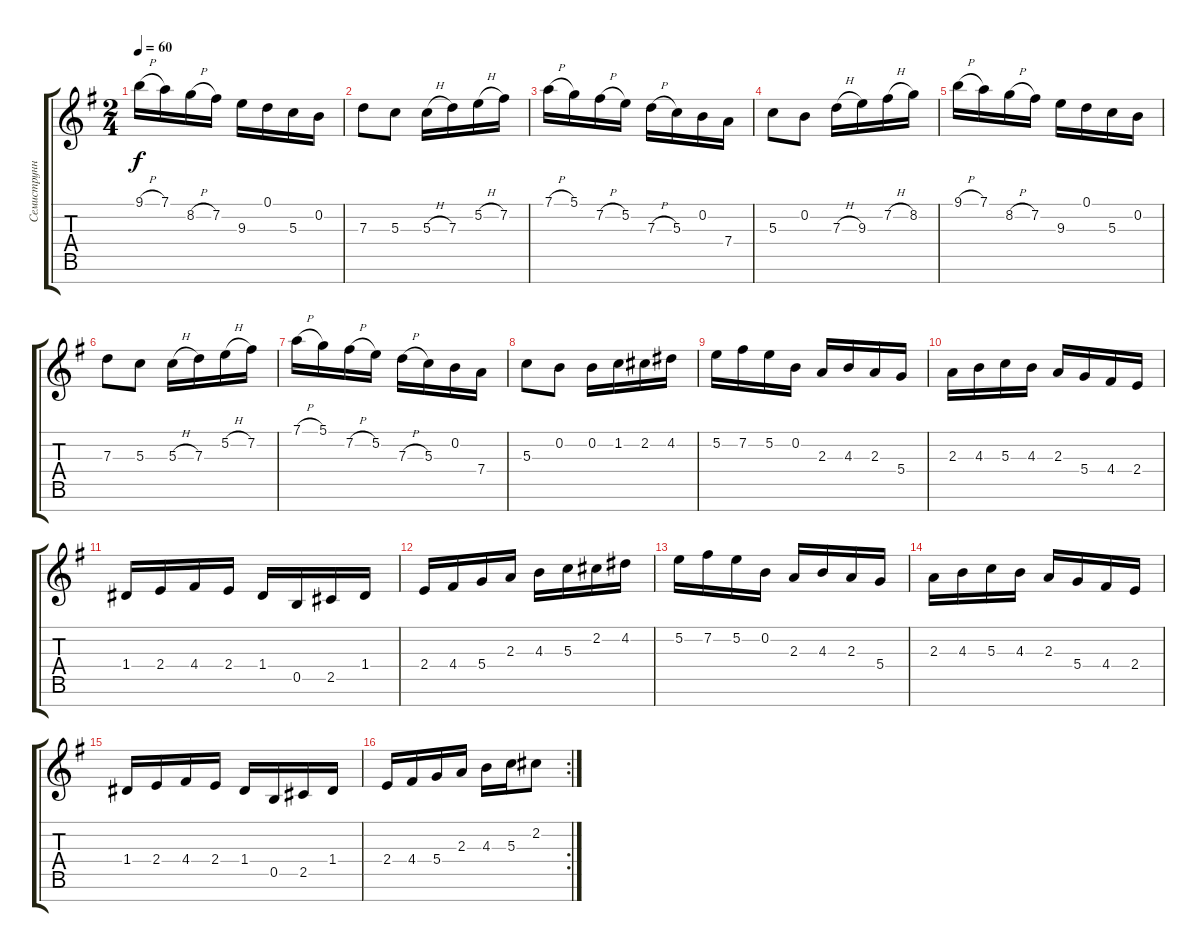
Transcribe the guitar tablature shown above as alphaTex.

\track ("Семиструнная гитара" "Семиструнн") {instrument acousticguitarsteel}
\staff {score tabs}
\tuning (D4 B3 G3 D3 B2 G2 D2) {hide}
\ts (2 4)
\tempo 60
\clef g2
\ks g
9.1{h}.16{dy f} 7.1.16 8.2{h}.16 7.2.16 9.3.16 0.1.16 5.3.16 0.2.16 |
7.3.8 5.3.8 5.3{h}.16 7.3.16 5.2{h}.16 7.2.16 |
7.1{h}.16 5.1.16 7.2{h}.16 5.2.16 7.3{h}.16 5.3.16 0.2.16 7.4.16 |
5.3.8 0.2.8 7.3{h}.16 9.3.16 7.2{h}.16 8.2.16 |
9.1{h}.16 7.1.16 8.2{h}.16 7.2.16 9.3.16 0.1.16 5.3.16 0.2.16 |
7.3.8 5.3.8 5.3{h}.16 7.3.16 5.2{h}.16 7.2.16 |
7.1{h}.16 5.1.16 7.2{h}.16 5.2.16 7.3{h}.16 5.3.16 0.2.16 7.4.16 |
5.3.8 0.2.8 0.2.16 1.2.16 2.2.16 4.2.16 |
5.2.16 7.2.16 5.2.16 0.2.16 2.3.16 4.3.16 2.3.16 5.4.16 |
2.3.16 4.3.16 5.3.16 4.3.16 2.3.16 5.4.16 4.4.16 2.4.16 |
1.4.16 2.4.16 4.4.16 2.4.16 1.4.16 0.5.16 2.5.16 1.4.16 |
2.4.16 4.4.16 5.4.16 2.3.16 4.3.16 5.3.16 2.2.16 4.2.16 |
5.2.16 7.2.16 5.2.16 0.2.16 2.3.16 4.3.16 2.3.16 5.4.16 |
2.3.16 4.3.16 5.3.16 4.3.16 2.3.16 5.4.16 4.4.16 2.4.16 |
1.4.16 2.4.16 4.4.16 2.4.16 1.4.16 0.5.16 2.5.16 1.4.16 |
\rc 2
2.4.16 4.4.16 5.4.16 2.3.16 4.3.16 5.3.16 2.2.8
